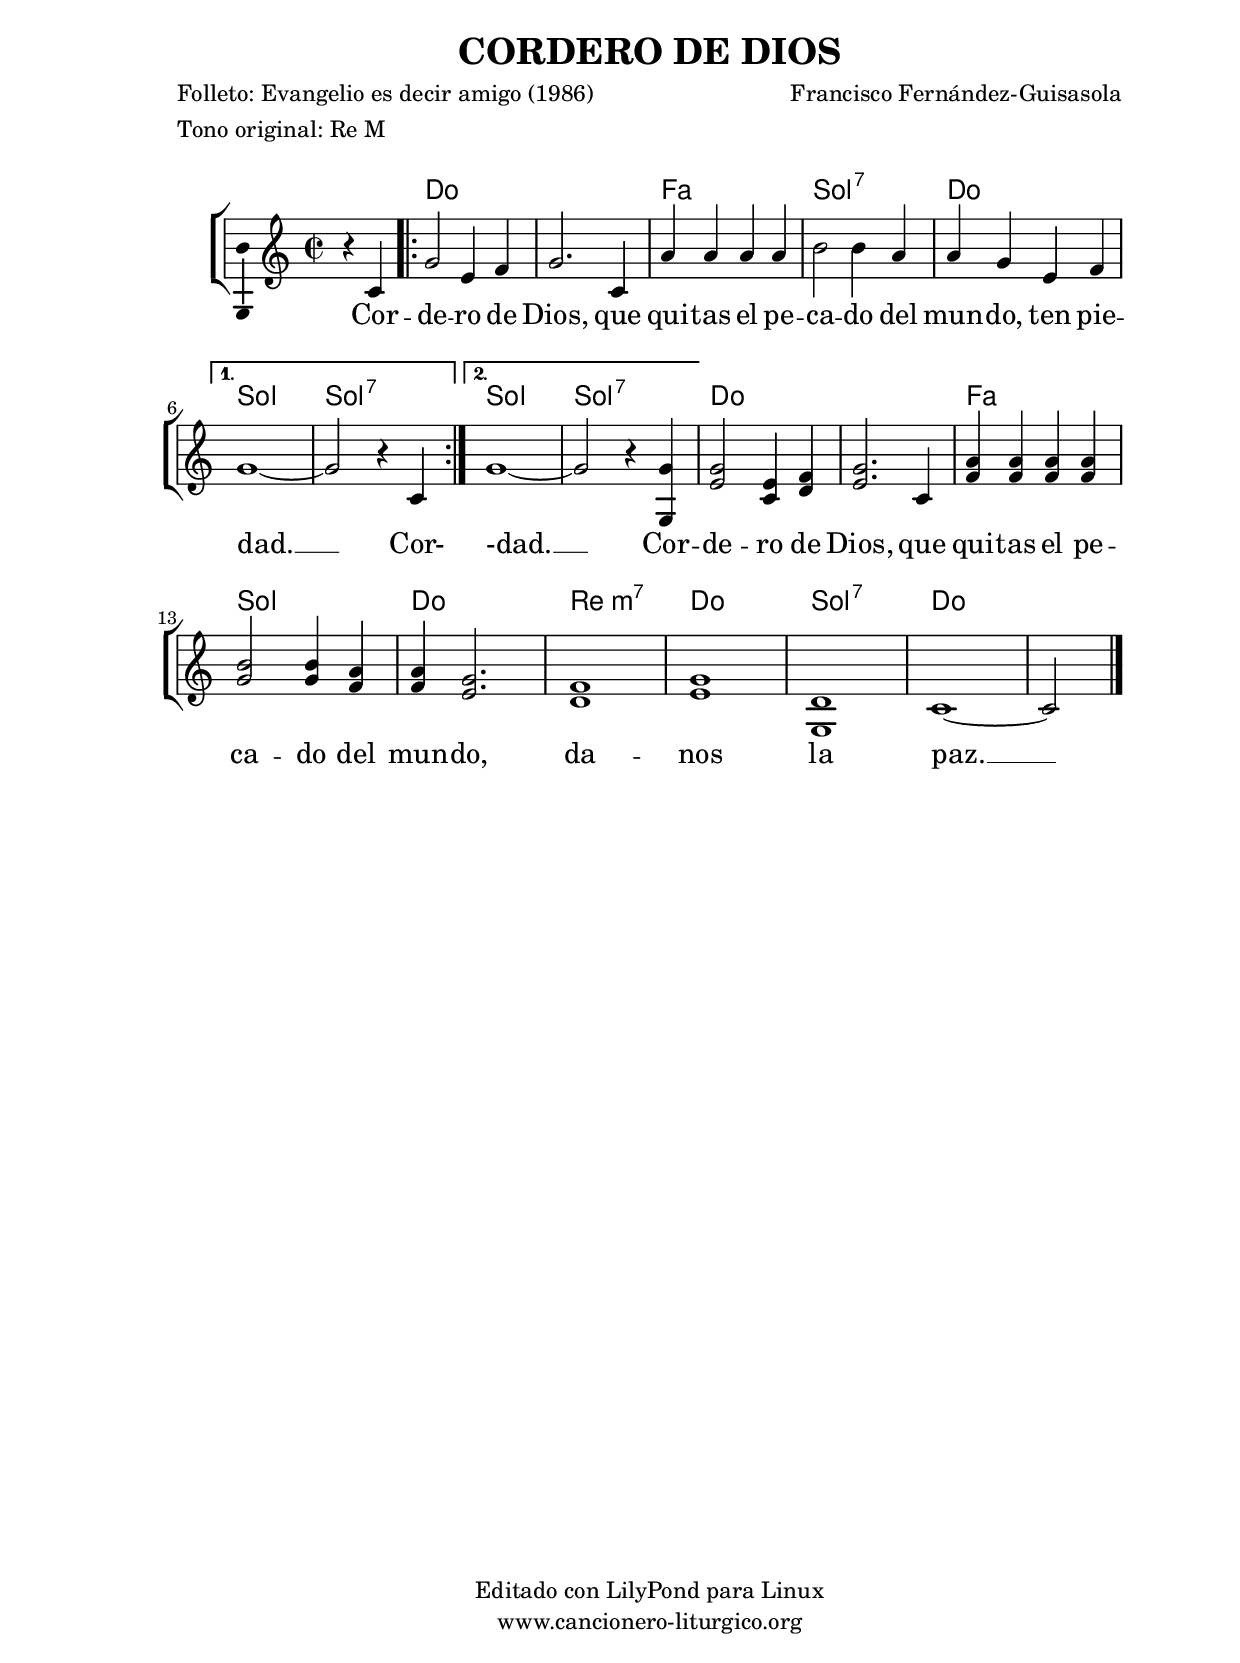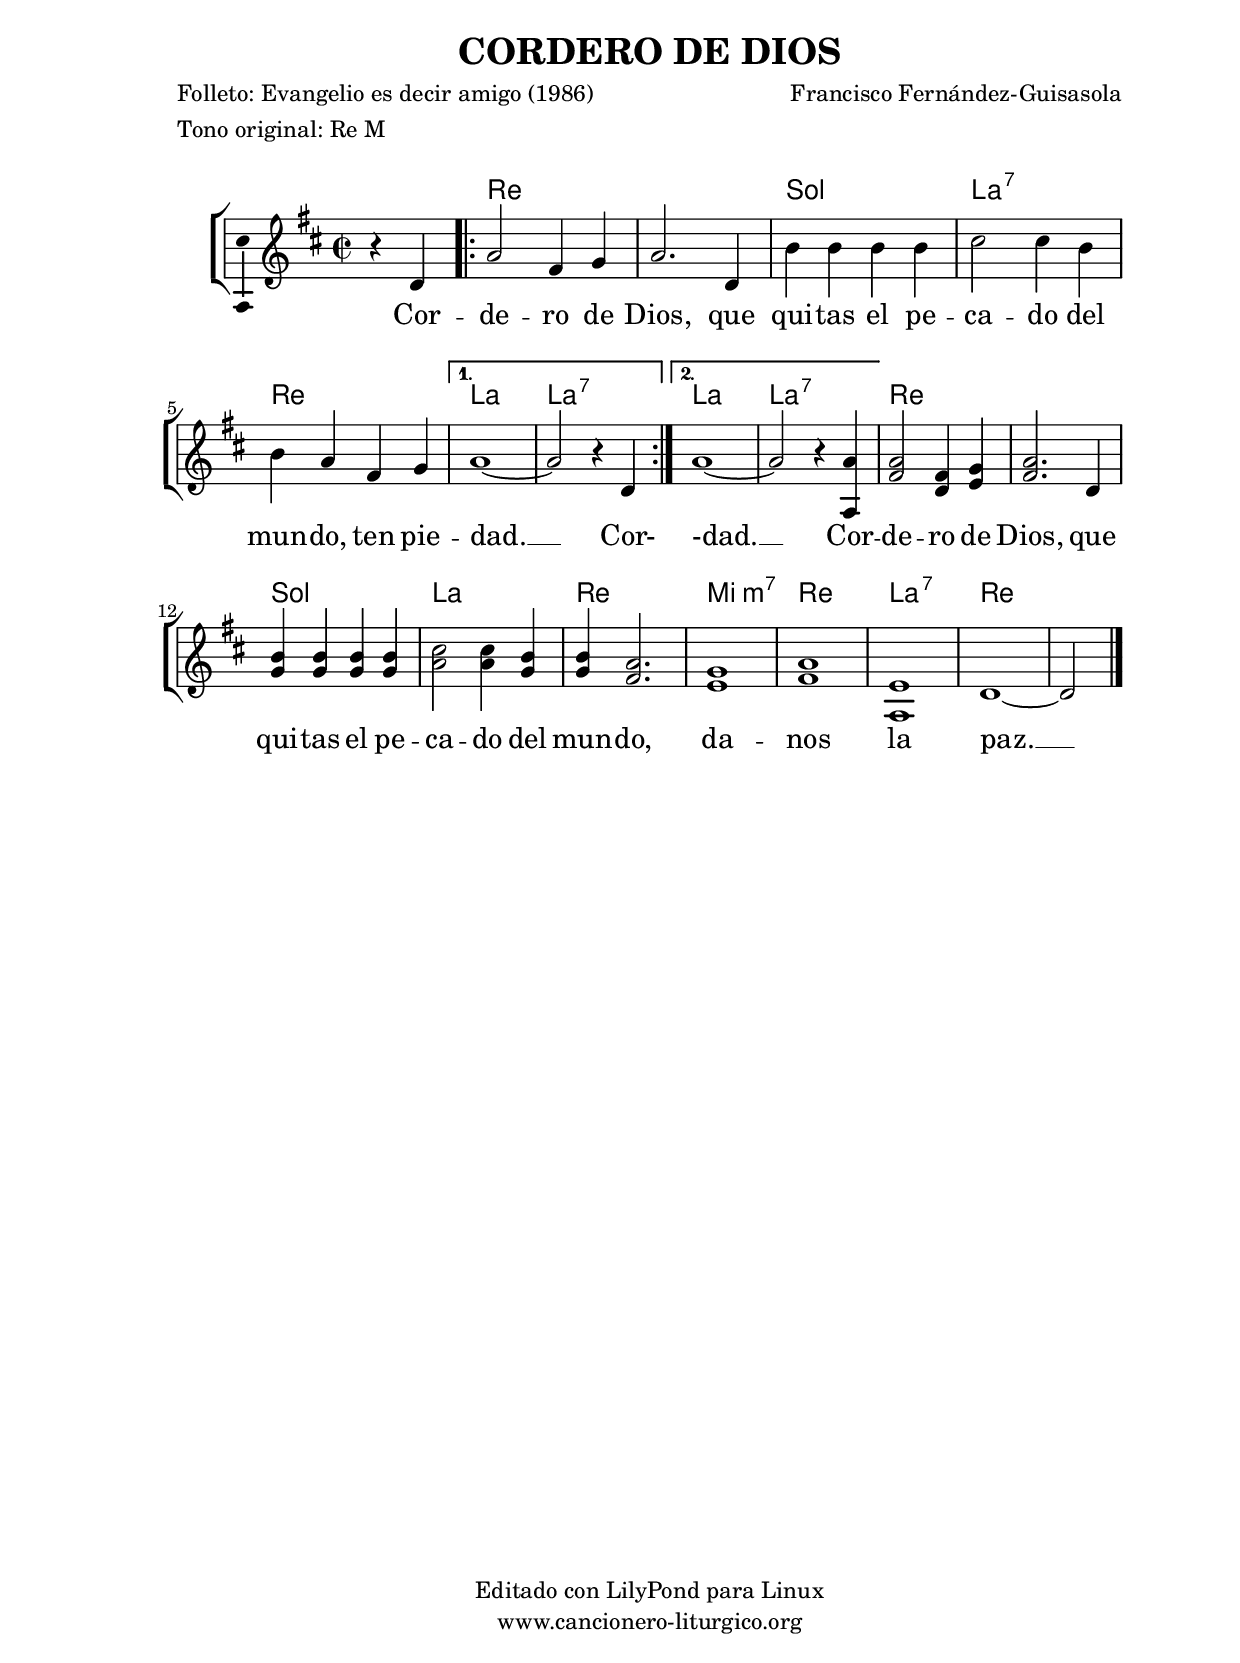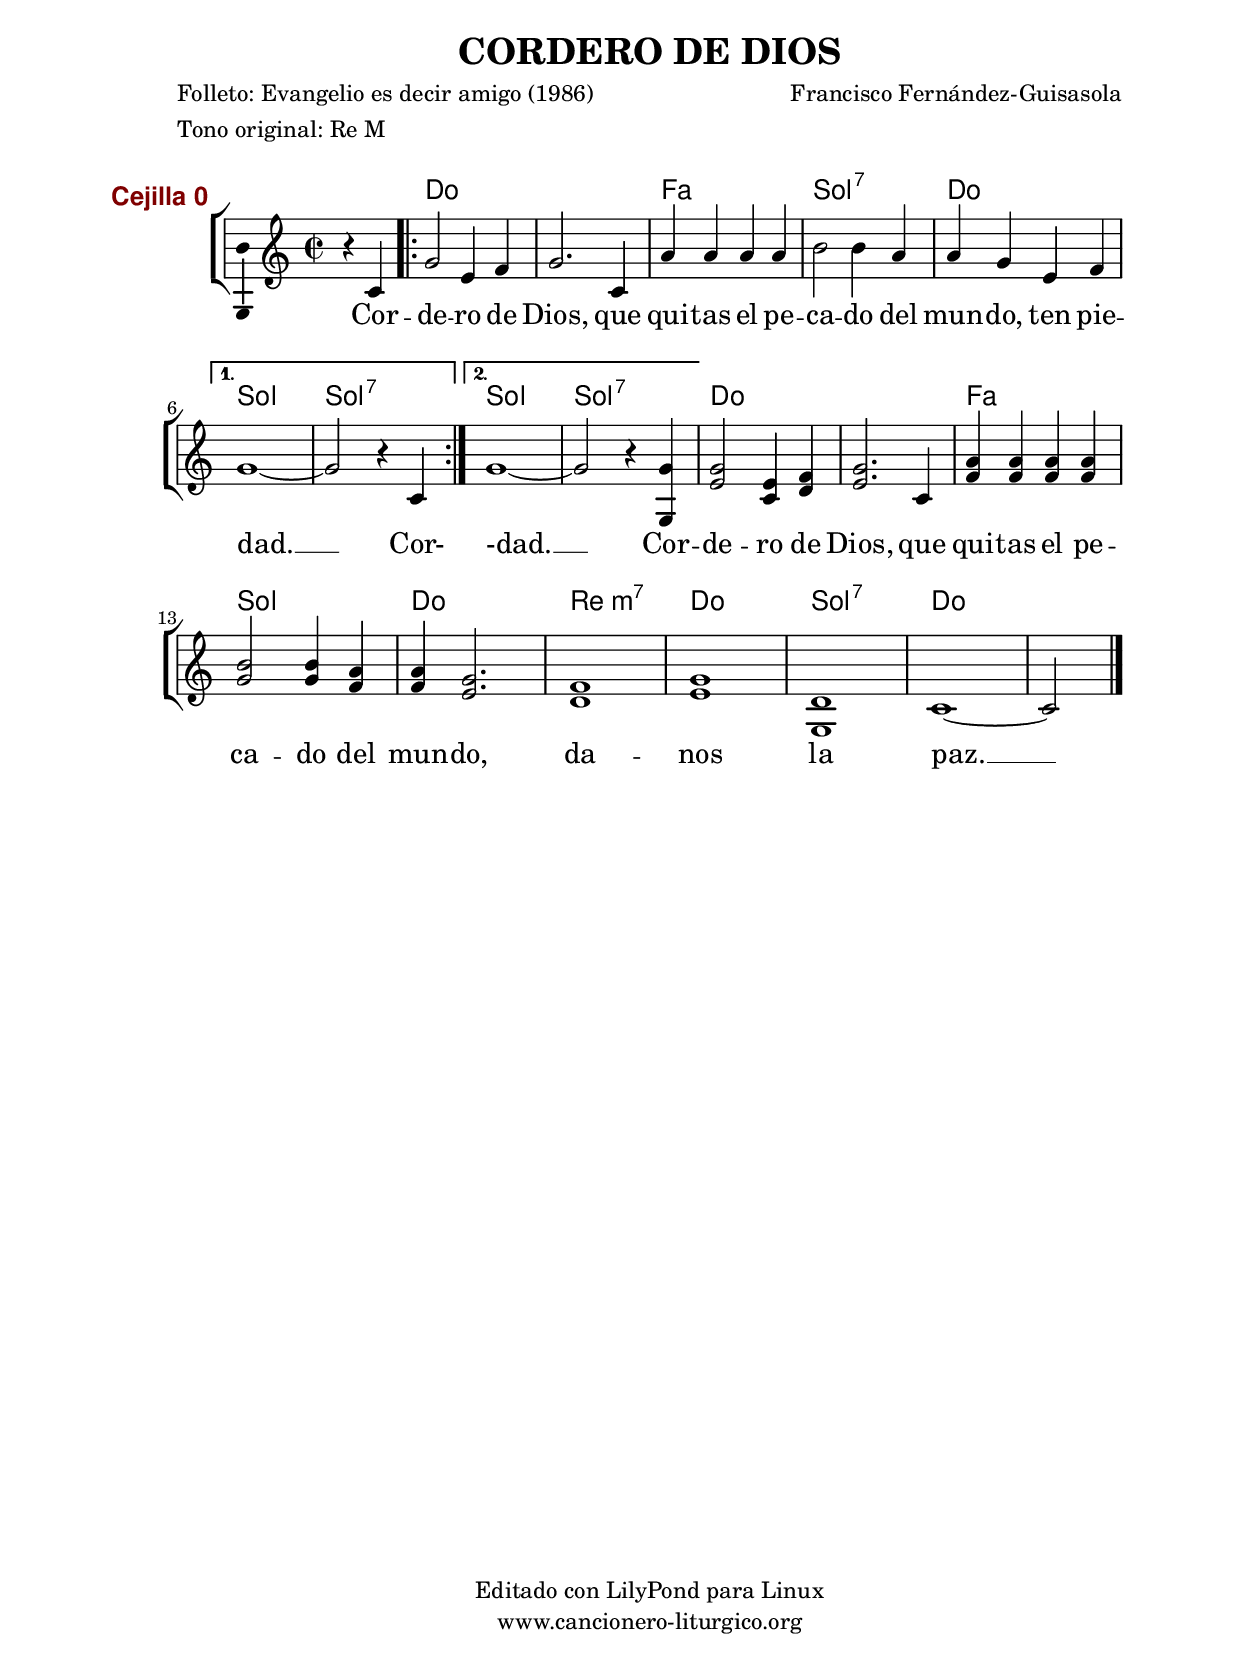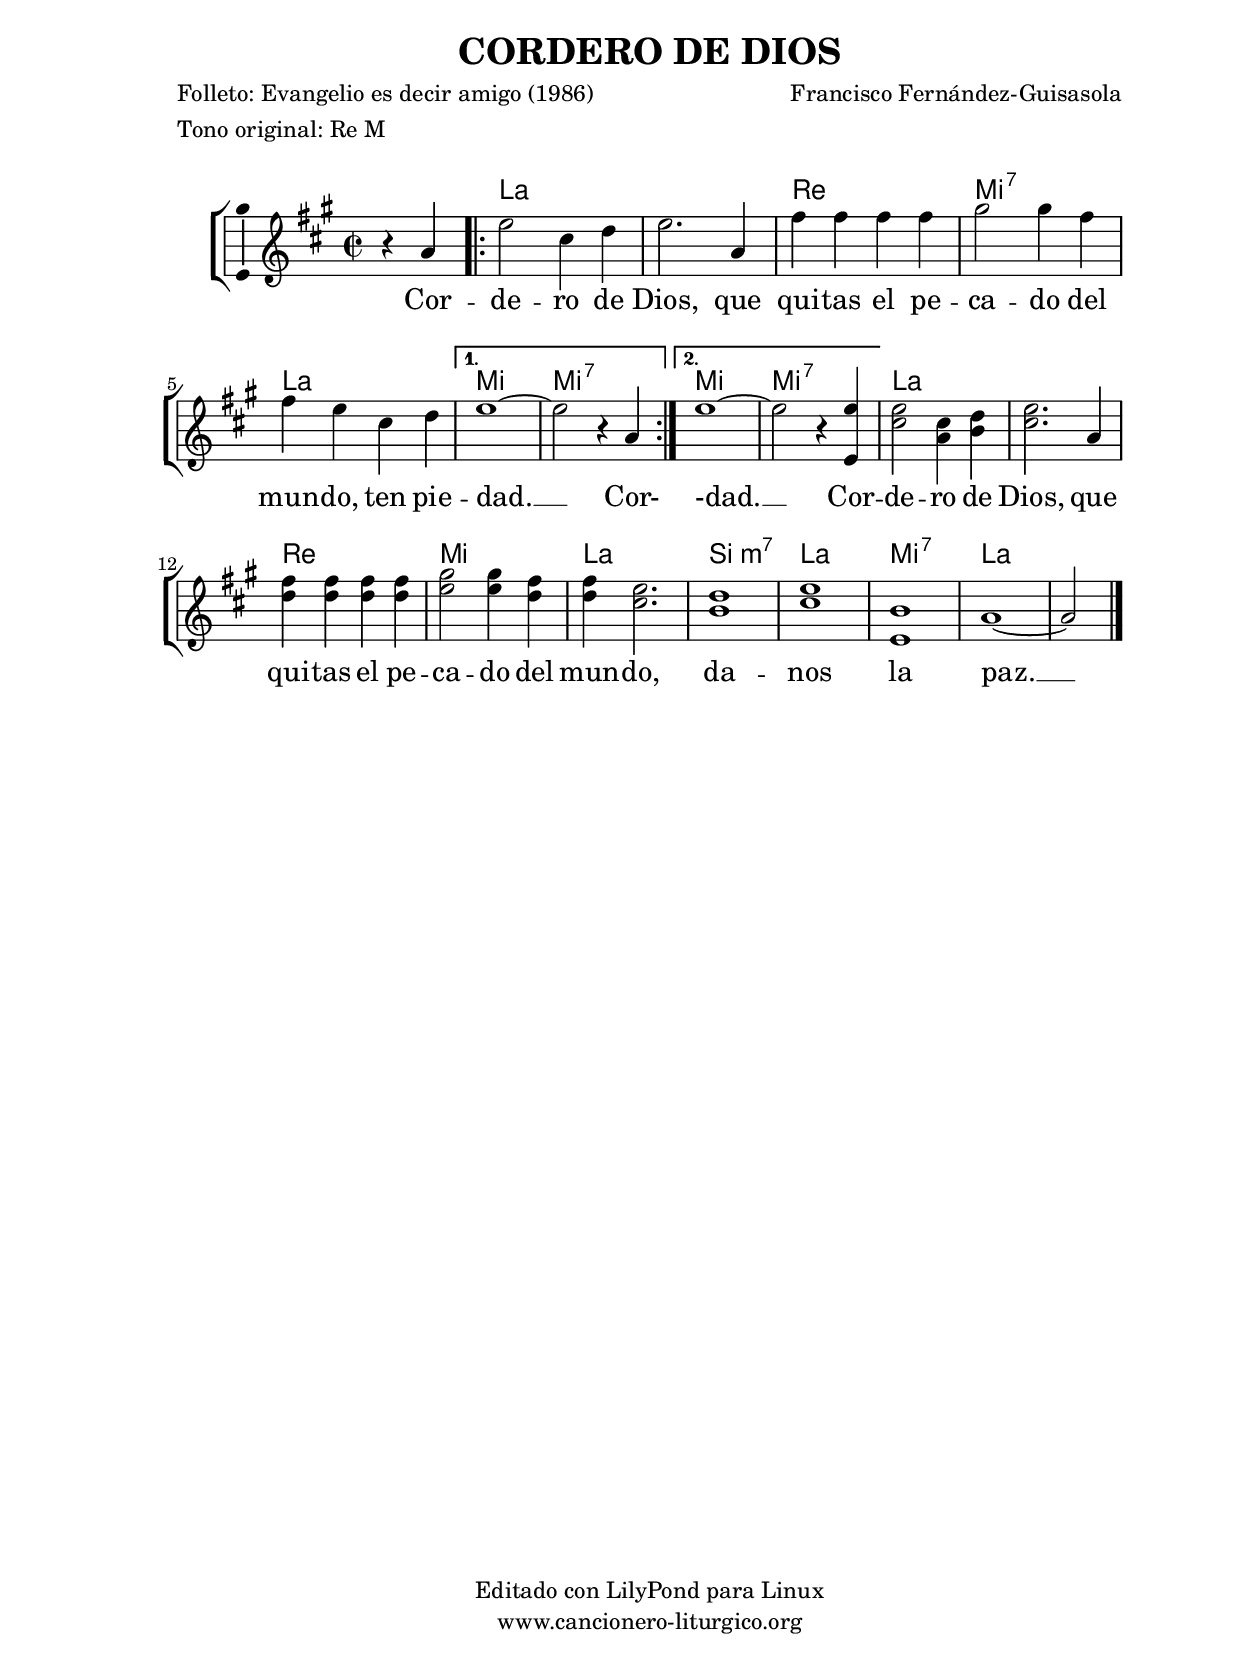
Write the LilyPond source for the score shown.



%versión de lilypond para la que se ha escrito esta partitura:
\version "2.16.0"

	%Tamaño papel
	#(set-default-paper-size "a4")
	%Tamaño partitura
	#(set-global-staff-size 20)
	%No responde al pulsar sobre una nota
	#(ly:set-option 'point-and-click #f)

%parámetros del encabezamiento:
\header {
	title = "CORDERO DE DIOS"
	subtitle = ""
	composer = "Francisco Fernández-Guisasola"
	poet = "Folleto: Evangelio es decir amigo (1986)"
	meter = "Tono original: Re M"
	arranger = ""
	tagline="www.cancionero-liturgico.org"
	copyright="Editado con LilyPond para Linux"
	tiempo = ""
	usos = "Agnus"
	letra = ""
	}

%parámetros asociados al papel:
\paper  {
	oddHeaderMarkup = \markup {\fill-line { \on-the-fly #not-first-page \fromproperty #'header:title \on-the-fly #not-first-page \fromproperty #'header:composer }}
	evenHeaderMarkup = \markup {\fill-line { \fromproperty #'header:composer \fromproperty #'header:title }}
	#(set-paper-size "a4")
	print-page-number = ##f
	first-page-number = 1
	print-first-page-number = ##f
%	head-separation = 3.0 \cm
	top-margin = 2.0 \cm
	bottom-margin = 0.5\cm
%%%	bottom-margin = -2.0\cm
	left-margin = 3.0 \cm
	line-width = 16.0 \cm 
	indent = 8\mm
	interscoreline = 2.\mm
	between-system-space = 15\mm
%	para que las partituras no llenen la hoja:
	ragged-bottom = ##t
%	idem para la última hoja:
	ragged-last-bottom = ##f
%	para que las partituras llenen el ancho del papel:
	ragged-last = ##f
	after-title-space = 2.5 \cm
%page-count=1
%system-count=8

	%Flexible Vertical Spacing
%	markup-markup-spacing =
%	#'((basic-distance . 15) (minimum-distance . 15) (padding . 3))
	markup-system-spacing =
	#'((basic-distance . 15) (minimum-distance . 15) (padding . 3))
	system-system-spacing =
	#'((basic-distance . 15) (minimum-distance . 15) (padding . 3))
	score-system-spacing =
	#'((basic-distance . 15) (minimum-distance . 15) (padding . 5))
%	top-system-spacing = % header
%	#'((basic-distance . 8) (minimum-distance . 0) (padding . 0))
%	top-markup-spacing =
%	#'((basic-distance . 20) (minimum-distance . 20) (padding . 0))
	last-bottom-spacing = % footer
	#'((basic-distance . 5) (minimum-distance . 5) (padding . 0))
%	score-markup-spacing =
%	#'((basic-distance . 16) (minimum-distance . 13) (padding . 0))

	}


%parámetros que afectan a toda la partitura:
global =  {
	%clave de sol (G):
	\clef G
	%armadura:
	\transpose d c
	\key d \major
	\tempo 4=120
	\set Score.tempoHideNote = ##t
	}


acordes = {
	\italianChords
	\chordmode {
	\transpose d c
{

s2
\repeat volta 2 {
d1 d g a:7 d
}
\alternative{
{
a1 a:7
}
{
a1 a:7
}
}

d1 d g a d e:m7 d a:7 d d2

	}
	}
}


melodia = 
	\transpose d c
{
	\relative c'{
	\time 2/2

\partial2 r4 d4
\repeat volta 2 {
a'2 fis4 g
a2. d,4
b'4 b b b
cis2 cis4 b
b4 a fis g
}
\alternative{
{
a1~
a2 r4 d,4
}
{
a'1~
a2 r4 <a a,>4
}
}

<fis a>2 <d fis>4 <e g>
<fis a>2. d4
<g b>4 <g b> <g b> <g b>
<a cis>2 <a cis>4 <g b>
<g b>4 <fis a>2.
<e g>1
<fis a>1
<e a,>1
d1~d2

\bar "|."
}
}






texto = \lyricmode {
Cor -- de -- ro de Dios,
que qui -- tas el pe -- ca -- do del mun -- do,
ten pie -- dad. __
Cor-
-dad. __
Cor -- de -- ro de Dios,
que qui -- tas el pe -- ca -- do del mun -- do,
da -- nos la paz. __

	}


acordesStaff = \context ChordNames = acordesStaff <<
	\set chordChanges = ##t
	\acordes
	>>


%%%%%%%%%%%%%%%%%%%%%%%%%%%%%%%%%%% CEJILLA %%%%%%%%%%%%%%%%%%%%%%%%%%%%%%%%%%%
acordescejilla = {
%%%	\override ChordNames.ChordName #'font-size = #-1
%%%	\override ChordNames.ChordName #'font-series = #'bold
	\transpose c c {
		\acordes
		}
	}

acordescejillaStaff = \context ChordNames = acordescejillaStaff <<
	\set Staff.instrumentName = \markup \with-color #darkred \larger \bold \sans "Cejilla 0"
	\set chordChanges = ##t
	\acordescejilla
	>>
%%%%%%%%%%%%%%%%%%%%%%%%%%%%%%%%%%% CEJILLA %%%%%%%%%%%%%%%%%%%%%%%%%%%%%%%%%%%


vozStaff = \context Voice = vozStaff
\with {\consists "Ambitus_engraver"}
<<
%	\set Staff.instrumentName = ""
%	\set Staff.shortInstrumentName = ""
%	\set Staff.midiInstrument = #"clarinet"
%	\set Staff.midiInstrument = #"cello"
%	\set Staff.midiInstrument = #"flute"
	\set Staff.midiInstrument = #"electric guitar (jazz)"
%	\set Staff.midiInstrument = #"english horn"
%	\set Staff.midiInstrument = #"violin"
%	\set Staff.midiInstrument = #"glockenspiel"
	\set Staff.midiMinimumVolume = #0.7
	\set Staff.midiMaximumVolume = #0.9
	\global
	\melodia
	>>

textoStaff = \context Lyrics = textoStaff <<
	\lyricsto vozStaff \texto
	>>

\book {
	\score {
		\context ChoirStaff {
			\override StaffGroup.SystemStartBracket #'collapse-height = #1
			\override Score.SystemStartBar #'collapse-height = #1
			<<
			\acordesStaff
			\vozStaff
			\textoStaff
			>>
			}
		\layout {
	    		\context {
				\Lyrics
				\override LyricText #'font-size = #2
				}
	   		 \context {
				\Score
				\override StaffSymbol #'staff-space = #(magstep +3)
				}
			}
		}
	\score {
		\unfoldRepeats
		\context ChoirStaff {
			<<
			\acordesStaff
			\vozStaff
			>>
			}
		\midi {
	  		\context {
	  			\Score
				tempoWholesPerMinute = #(ly:make-moment 70 4)
				}
			}
		}
	}


%Partitura para guitarra
#(define output-suffix "G")
\book {
	\score {
		\context ChoirStaff {
			\override StaffGroup.SystemStartBracket #'collapse-height = #1
			\override Score.SystemStartBar #'collapse-height = #1
			<<
			\acordescejillaStaff
			\vozStaff
			\textoStaff
			>>
			}
		\layout {
%%%%%%%%%%%%%%%%%%%%%%%%%%%%%%%%%%% CEJILLA %%%%%%%%%%%%%%%%%%%%%%%%%%%%%%%%%%%
			\context {
				\ChordNames \consists Instrument_name_engraver
				}
%%%%%%%%%%%%%%%%%%%%%%%%%%%%%%%%%%% CEJILLA %%%%%%%%%%%%%%%%%%%%%%%%%%%%%%%%%%%
	    		\context {
				\Lyrics
				\override LyricText #'font-size = #2
				}
	   		 \context {
				\Score
				\override StaffSymbol #'staff-space = #(magstep +3)
				}
			}
		}
	}


#(define output-suffix "C")
\book {
	\score {
		\context ChoirStaff {
			\override StaffGroup.SystemStartBracket #'collapse-height = #1
			\override Score.SystemStartBar #'collapse-height = #1
\transpose c d
			<<
			\acordesStaff
			\vozStaff
			\textoStaff
			>>
			}
		\layout {
	    		\context {
				\Lyrics
				\override LyricText #'font-size = #2
				}
	   		 \context {
				\Score
				\override StaffSymbol #'staff-space = #(magstep +3)
				}
			}
		}
	}


#(define output-suffix "S")
\book {
	\score {
		\context ChoirStaff {
			\override StaffGroup.SystemStartBracket #'collapse-height = #1
			\override Score.SystemStartBar #'collapse-height = #1
\transpose c a
			<<
			\acordesStaff
			\vozStaff
			\textoStaff
			>>
			}
		\layout {
	    		\context {
				\Lyrics
				\override LyricText #'font-size = #2
				}
	   		 \context {
				\Score
				\override StaffSymbol #'staff-space = #(magstep +3)
				}
			}
		}
	}


